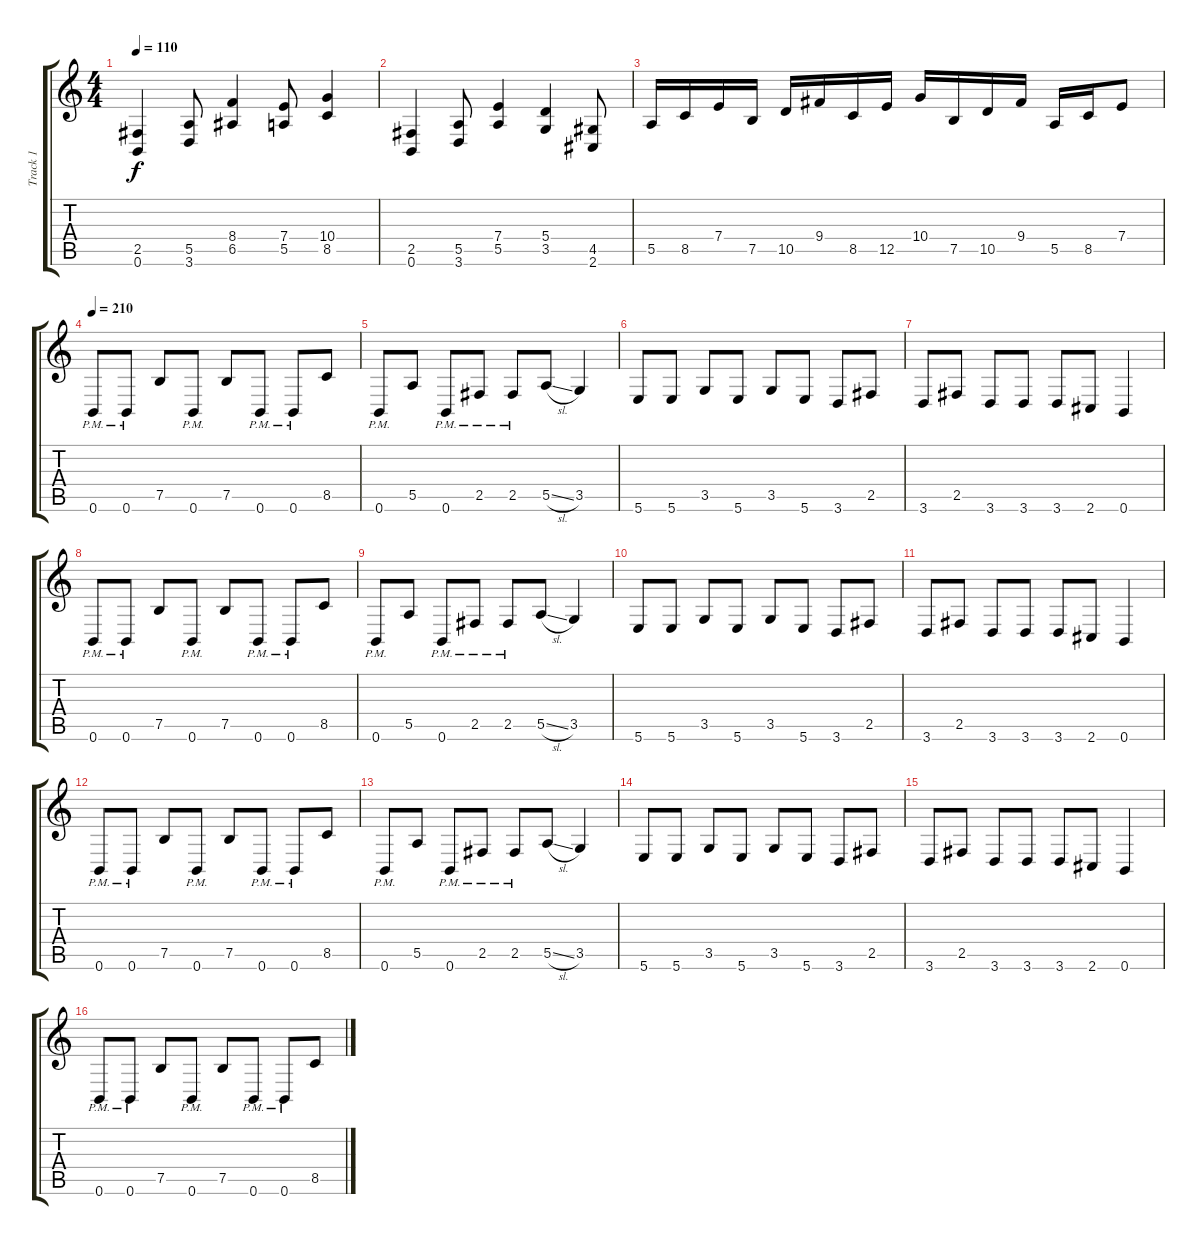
\track ("Track 1" "Track 1") {instrument distortionguitar}
\staff {score tabs}
\tuning (B3 Gb3 D3 A2 E2 B1) {hide}
\ts (4 4)
\tempo 110
\clef g2
\ks c
(2.5 0.6).4{dy f} (5.5 3.6).8 (8.4 6.5).4 (7.4 5.5).8 (10.4 8.5).4 |
(2.5 0.6).4 (5.5 3.6).8 (7.4 5.5).4 (5.4 3.5).4 (4.5 2.6).8 |
5.5.16 8.5.16 7.4.16 7.5.16 10.5.16 9.4.16 8.5.16 12.5.16 10.4.16 7.5.16 10.5.16 9.4.16 5.5.16 8.5.16 7.4.8 |
\tempo 210
0.6{pm}.8 0.6{pm}.8 7.5.8 0.6{pm}.8 7.5.8 0.6{pm}.8 0.6{pm}.8 8.5.8 |
0.6{pm}.8 5.5.8 0.6{pm}.8 2.5{pm}.8 2.5{pm}.8 5.5{sl}.8 3.5.4 |
5.6.8 5.6.8 3.5.8 5.6.8 3.5.8 5.6.8 3.6.8 2.5.8 |
3.6.8 2.5.8 3.6.8 3.6.8 3.6.8 2.6.8 0.6.4 |
0.6{pm}.8 0.6{pm}.8 7.5.8 0.6{pm}.8 7.5.8 0.6{pm}.8 0.6{pm}.8 8.5.8 |
0.6{pm}.8 5.5.8 0.6{pm}.8 2.5{pm}.8 2.5{pm}.8 5.5{sl}.8 3.5.4 |
5.6.8 5.6.8 3.5.8 5.6.8 3.5.8 5.6.8 3.6.8 2.5.8 |
3.6.8 2.5.8 3.6.8 3.6.8 3.6.8 2.6.8 0.6.4 |
0.6{pm}.8 0.6{pm}.8 7.5.8 0.6{pm}.8 7.5.8 0.6{pm}.8 0.6{pm}.8 8.5.8 |
0.6{pm}.8 5.5.8 0.6{pm}.8 2.5{pm}.8 2.5{pm}.8 5.5{sl}.8 3.5.4 |
5.6.8 5.6.8 3.5.8 5.6.8 3.5.8 5.6.8 3.6.8 2.5.8 |
3.6.8 2.5.8 3.6.8 3.6.8 3.6.8 2.6.8 0.6.4 |
0.6{pm}.8 0.6{pm}.8 7.5.8 0.6{pm}.8 7.5.8 0.6{pm}.8 0.6{pm}.8 8.5.8
